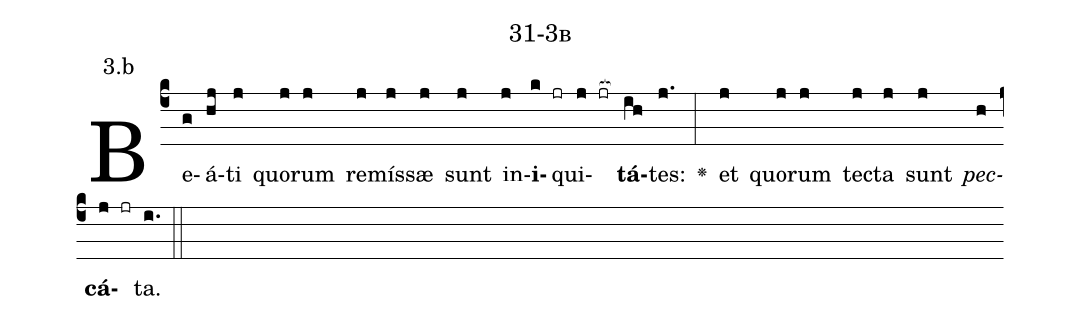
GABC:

name: 31-3b;
annotation: 3.b;
%%
(c4)Be(g)á(hj)ti(j) quo(j)rum(j) re(j)mís(j)sæ(j) sunt(j) in(j)<b>i</b>(k jr)qui(j jr[ocb:1{])<b>tá</b>(ih[ocb:0}])tes:(j.) <v>\greheightstar</v>(:) et(j) quo(j)rum(j) tec(j)ta(j) sunt(j) <i>pec</i>(h)<b>cá</b>(j jr)ta.(i.) (::)


%E(j) u(j) o(j) u(h) a(j) e.(i.) (::)
